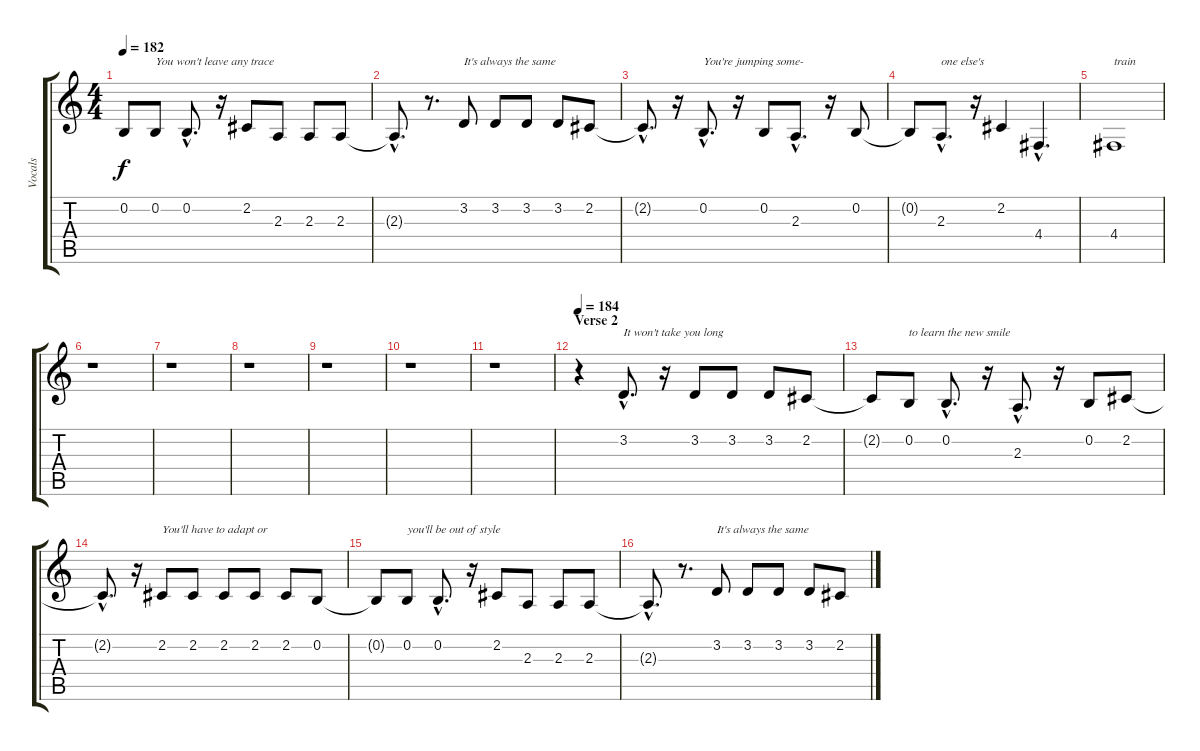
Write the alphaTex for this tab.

\track ("Vocals" "Vocals") {instrument viola}
\staff {score tabs}
\tuning (E4 B3 G3 D3 A2 E2) {hide}
\ts (4 4)
\tempo 182
\clef g2
\ks c
0.2{t}.8{dy f} 0.2.8{txt "You won't leave any trace"} 0.2{hac}.8{d} r.16 2.2.8 2.3.8 2.3.8 2.3.8 |
2.3{hac t}.8{d} r.8{d} 3.2.8{txt "It's always the same"} 3.2.8 3.2.8 3.2.8 2.2.8 |
2.2{hac t}.8{d} r.16 0.2{hac}.8{d txt "You're jumping some-"} r.16 0.2.8 2.3{hac}.8{d} r.16 0.2.8 |
0.2{t}.8 2.3{hac}.8{d txt "one else's "} r.16 2.2.4 4.4{hac}.4{d} |
4.4.1{txt "train"} |
r.1 |
r.1 |
r.1 |
r.1 |
r.1 |
r.1 |
\section ("" "Verse 2")
\tempo 184
r.4 3.2{hac}.8{d txt "It won't take you long"} r.16 3.2.8 3.2.8 3.2.8 2.2.8 |
2.2{t}.8 0.2.8{txt "to learn the new smile"} 0.2{hac}.8{d} r.16 2.3{hac}.8{d} r.16 0.2.8 2.2.8 |
2.2{hac t}.8{d} r.16 2.2.8{txt "You'll have to adapt or"} 2.2.8 2.2.8 2.2.8 2.2.8 0.2.8 |
0.2{t}.8 0.2.8{txt "you'll be out of style"} 0.2{hac}.8{d} r.16 2.2.8 2.3.8 2.3.8 2.3.8 |
2.3{hac t}.8{d} r.8{d} 3.2.8{txt "It's always the same"} 3.2.8 3.2.8 3.2.8 2.2.8
